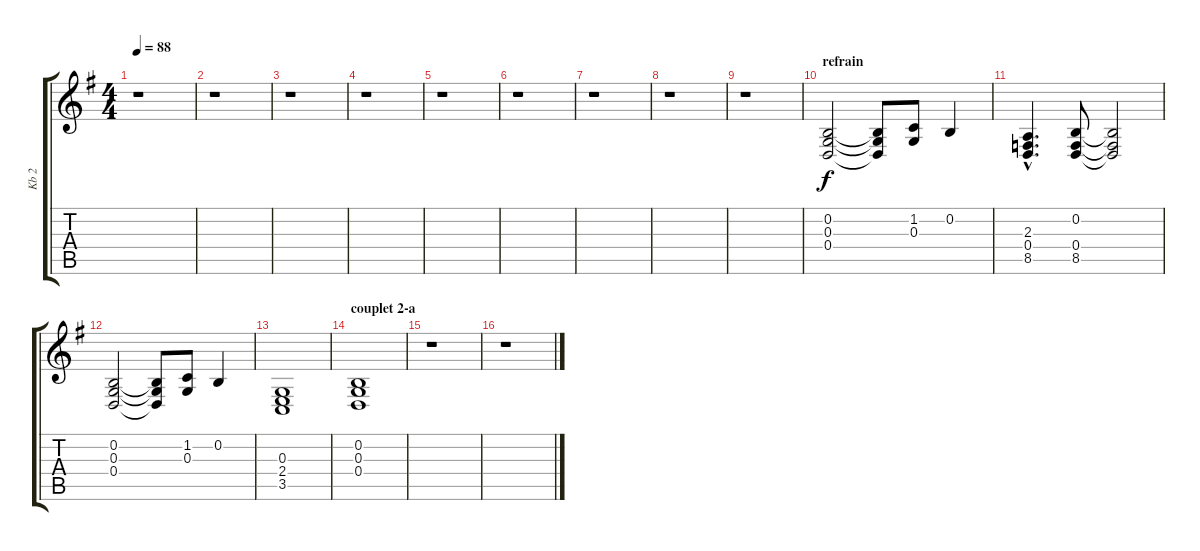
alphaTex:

\track ("Kb 2" "Kb 2") {instrument electricgrandpiano}
\staff {score tabs}
\tuning (E4 B3 G3 D3 A2 E2) {hide}
\ts (4 4)
\tempo 88
\clef g2
\ks g
r.1{dy f} |
r.1 |
r.1 |
r.1 |
r.1 |
r.1 |
r.1 |
r.1 |
r.1 |
\section ("" "refrain")
(0.2 0.3 0.4).2 (0.2{t} 0.3{t} 0.4{t}).8 (1.2 0.3).8 0.2.4 |
(2.3{hac} 0.4{hac} 8.5{hac}).4{d} (0.2 0.4 8.5).8 (0.2{t} 0.4{t} 8.5{t}).2 |
(0.2 0.3 0.4).2 (0.2{t} 0.3{t} 0.4{t}).8 (1.2 0.3).8 0.2.4 |
(0.3 2.4 3.5).1 |
\section ("" "couplet 2-a")
(0.2 0.3 0.4).1 |
r.1 |
r.1
